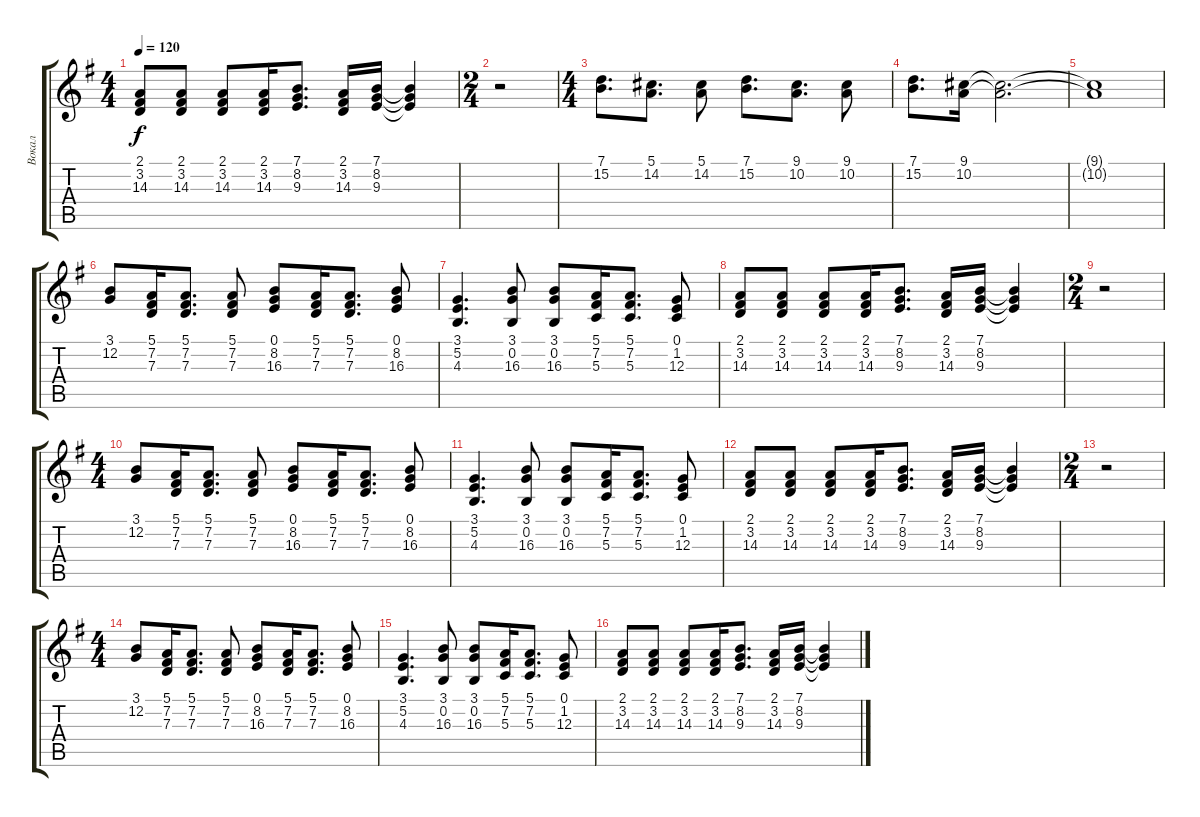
\track ("Вокал" "Вокал") {instrument drawbarorgan}
\staff {score tabs}
\tuning (E4 B3 G3 D3 A2 E2) {hide}
\ts (4 4)
\tempo 120
\clef g2
\ks g
(2.1 3.2 14.3).8{dy f} (2.1 3.2 14.3).8 (2.1 3.2 14.3).8 (2.1 3.2 14.3).16 (7.1 8.2 9.3).8{d} (2.1 3.2 14.3).16 (7.1 8.2 9.3).16 (7.1{t} 8.2{t} 9.3{t}).4 |
\ts (2 4)
r.2 |
\ts (4 4)
(7.1 15.2).8{d} (5.1 14.2).8{d} (5.1 14.2).8 (7.1 15.2).8{d} (9.1 10.2).8{d} (9.1 10.2).8 |
(7.1 15.2).8{d} (9.1 10.2).16 (9.1{t} 10.2{t}).2{d} |
(9.1{t} 10.2{t}).1 |
(3.1 12.2).8 (5.1 7.2 7.3).16 (5.1 7.2 7.3).8{d} (5.1 7.2 7.3).8 (0.1 8.2 16.3).8 (5.1 7.2 7.3).16 (5.1 7.2 7.3).8{d} (0.1 8.2 16.3).8 |
(3.1 5.2 4.3).4{d} (3.1 0.2 16.3).8 (3.1 0.2 16.3).8 (5.1 7.2 5.3).16 (5.1 7.2 5.3).8{d} (0.1 1.2 12.3).8 |
(2.1 3.2 14.3).8 (2.1 3.2 14.3).8 (2.1 3.2 14.3).8 (2.1 3.2 14.3).16 (7.1 8.2 9.3).8{d} (2.1 3.2 14.3).16 (7.1 8.2 9.3).16 (7.1{t} 8.2{t} 9.3{t}).4 |
\ts (2 4)
r.2 |
\ts (4 4)
(3.1 12.2).8 (5.1 7.2 7.3).16 (5.1 7.2 7.3).8{d} (5.1 7.2 7.3).8 (0.1 8.2 16.3).8 (5.1 7.2 7.3).16 (5.1 7.2 7.3).8{d} (0.1 8.2 16.3).8 |
(3.1 5.2 4.3).4{d} (3.1 0.2 16.3).8 (3.1 0.2 16.3).8 (5.1 7.2 5.3).16 (5.1 7.2 5.3).8{d} (0.1 1.2 12.3).8 |
(2.1 3.2 14.3).8 (2.1 3.2 14.3).8 (2.1 3.2 14.3).8 (2.1 3.2 14.3).16 (7.1 8.2 9.3).8{d} (2.1 3.2 14.3).16 (7.1 8.2 9.3).16 (7.1{t} 8.2{t} 9.3{t}).4 |
\ts (2 4)
r.2 |
\ts (4 4)
(3.1 12.2).8 (5.1 7.2 7.3).16 (5.1 7.2 7.3).8{d} (5.1 7.2 7.3).8 (0.1 8.2 16.3).8 (5.1 7.2 7.3).16 (5.1 7.2 7.3).8{d} (0.1 8.2 16.3).8 |
(3.1 5.2 4.3).4{d} (3.1 0.2 16.3).8 (3.1 0.2 16.3).8 (5.1 7.2 5.3).16 (5.1 7.2 5.3).8{d} (0.1 1.2 12.3).8 |
(2.1 3.2 14.3).8 (2.1 3.2 14.3).8 (2.1 3.2 14.3).8 (2.1 3.2 14.3).16 (7.1 8.2 9.3).8{d} (2.1 3.2 14.3).16 (7.1 8.2 9.3).16 (7.1{t} 8.2{t} 9.3{t}).4
